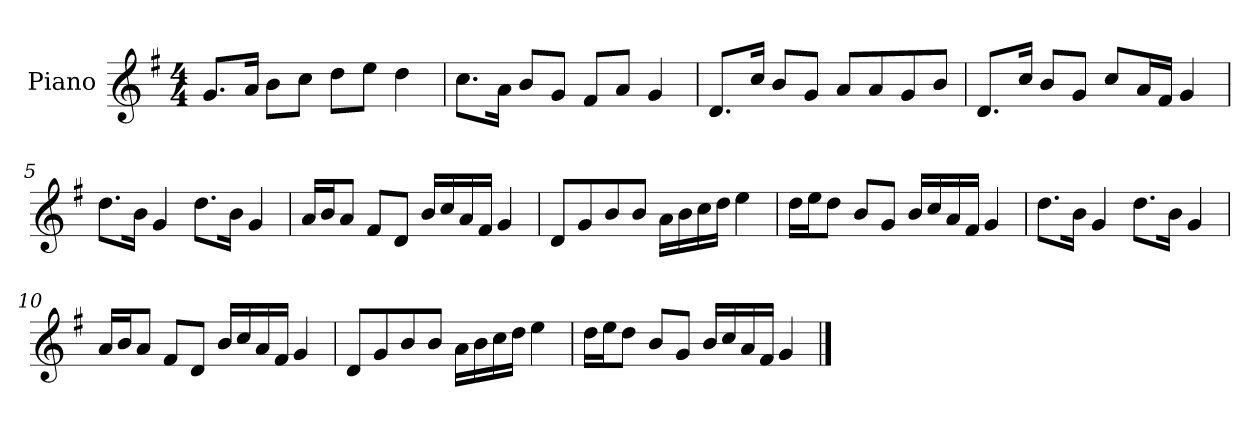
**kern
*part1
*staff1
*I"Piano
*I'P-no
*clefG2
*k[f#]
*M4/4
*MM90
=1
8.g/L
16a/Jk
8b\L
8cc\J
8dd\L
8ee\J
4dd\
=2
8.cc\L
16a\Jk
8b/L
8g/J
8f#/L
8a/J
4g/
=3
8.d/L
16cc/Jk
8b/L
8g/J
8a/L
8a/
8g/
8b/J
=4
8.d/L
16cc/Jk
8b/L
8g/J
8cc/L
16a/L
16f#/JJ
4g/
=5
8.dd\L
16b\Jk
4g/
8.dd\L
16b\Jk
4g/
!!LO:LB:g=z
=6
16a/LL
16b/J
8a/J
8f#/L
8d/J
16b/LL
16cc/
16a/
16f#/JJ
4g/
=7
8d/L
8g/
8b/
8b/J
16a\LL
16b\
16cc\
16dd\JJ
4ee\
=8
16dd\LL
16ee\J
8dd\J
8b/L
8g/J
16b/LL
16cc/
16a/
16f#/JJ
4g/
=9
8.dd\L
16b\Jk
4g/
8.dd\L
16b\Jk
4g/
!!LO:LB:g=z
=10
16a/LL
16b/J
8a/J
8f#/L
8d/J
16b/LL
16cc/
16a/
16f#/JJ
4g/
=11
8d/L
8g/
8b/
8b/J
16a\LL
16b\
16cc\
16dd\JJ
4ee\
=12
16dd\LL
16ee\J
8dd\J
8b/L
8g/J
16b/LL
16cc/
16a/
16f#/JJ
4g/
==
*-
